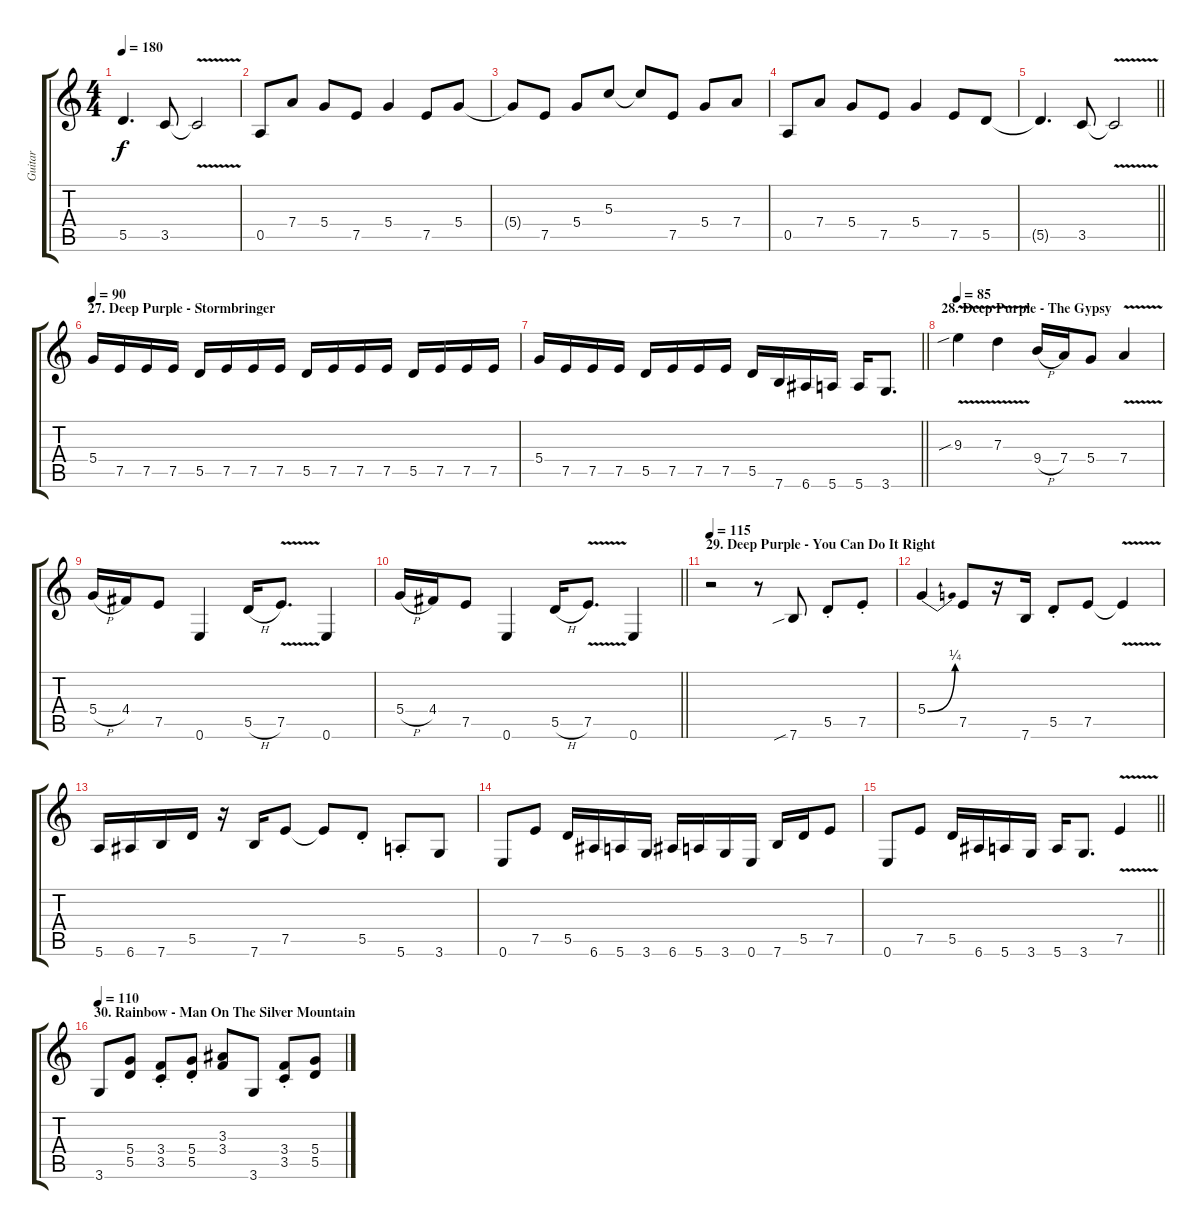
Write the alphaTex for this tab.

\track ("Guitar" "Guitar") {instrument overdrivenguitar}
\staff {score tabs}
\tuning (E4 B3 G3 D3 A2 E2) {hide}
\ts (4 4)
\tempo 180
\clef g2
\ks c
5.5{t}.4{d dy f} 3.5.8 3.5{v t}.2 |
0.5.8 7.4.8 5.4.8 7.5.8 5.4.4 7.5.8 5.4.8 |
5.4{t}.8 7.5.8 5.4.8 5.3.8 5.3{t}.8 7.5.8 5.4.8 7.4.8 |
0.5.8 7.4.8 5.4.8 7.5.8 5.4.4 7.5.8 5.5.8 |
\barLineRight lightlight
5.5{t}.4{d} 3.5.8 3.5{v t}.2 |
\section ("" "27. Deep Purple - Stormbringer")
\tempo 90
5.4.16 7.5.16 7.5.16 7.5.16 5.5.16 7.5.16 7.5.16 7.5.16 5.5.16 7.5.16 7.5.16 7.5.16 5.5.16 7.5.16 7.5.16 7.5.16 |
\barLineRight lightlight
5.4.16 7.5.16 7.5.16 7.5.16 5.5.16 7.5.16 7.5.16 7.5.16 5.5.16 7.6.16 6.6.16 5.6.16 5.6.16 3.6.8{d} |
\section ("" "28. Deep Purple - The Gypsy")
\tempo 85
9.3{v sib}.4 7.3{v}.4 9.4{h}.16 7.4.16 5.4.8 7.4{v}.4 |
5.4{h}.16 4.4.16 7.5.8 0.6.4 5.5{h}.16 7.5{v}.8{d} 0.6.4 |
\barLineRight lightlight
5.4{h}.16 4.4.16 7.5.8 0.6.4 5.5{h}.16 7.5{v}.8{d} 0.6.4 |
\section ("" "29. Deep Purple - You Can Do It Right ")
\tempo 115
r.2 r.8 7.6{sib}.8 5.5{st}.8 7.5{st}.8 |
5.4{be (bend 0 0 60 1)}.4 7.5.8 r.16 7.6.16 5.5{st}.8 7.5.8 7.5{v t}.4 |
5.6.16 6.6.16 7.6.16 5.5.16 r.16 7.6.16 7.5.8 7.5{t}.8 5.5{st}.8 5.6{st}.8 3.6.8 |
0.6.8 7.5.8 5.5.16 6.6.16 5.6.16 3.6.16 6.6.16 5.6.16 3.6.16 0.6.16 7.6.16 5.5.16 7.5.8 |
\barLineRight lightlight
0.6.8 7.5.8 5.5.16 6.6.16 5.6.16 3.6.16 5.6.16 3.6.8{d} 7.5{v}.4 |
\section ("" "30. Rainbow - Man On The Silver Mountain")
\tempo 110
3.6.8 (5.4 5.5).8 (3.4{st} 3.5{st}).8 (5.4{st} 5.5{st}).8 (3.3 3.4).8 3.6.8 (3.4{st} 3.5{st}).8 (5.4 5.5).8
